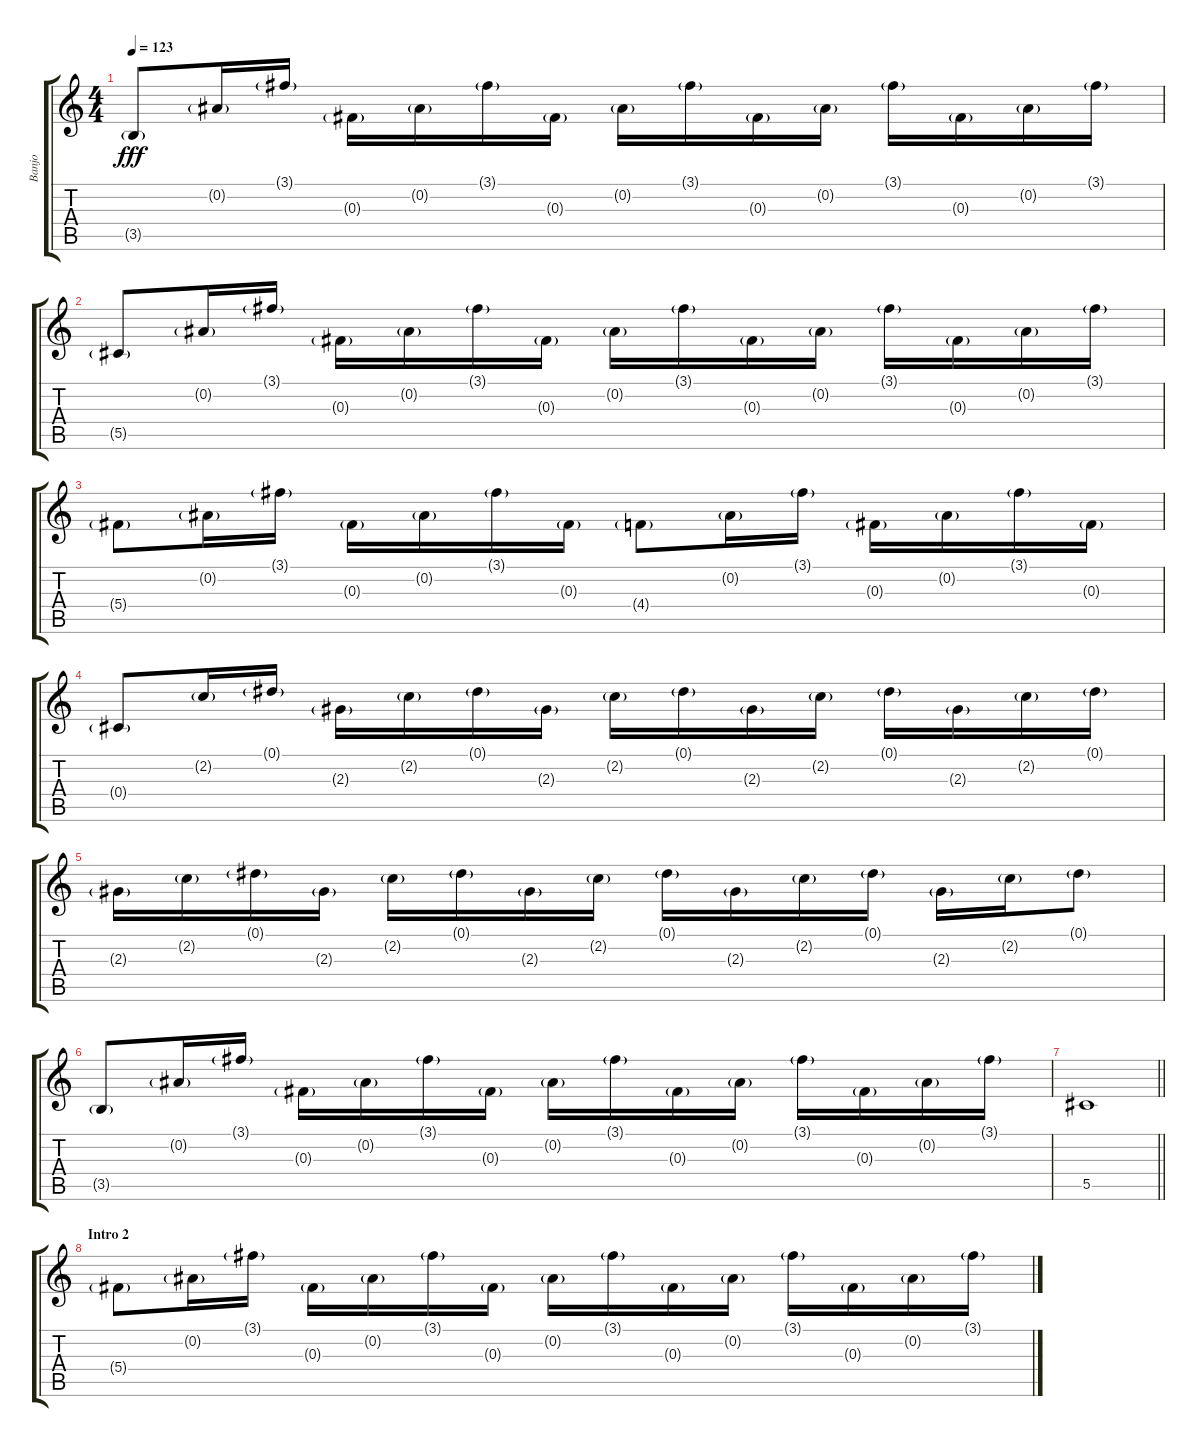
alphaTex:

\track ("Banjo" "Banjo") {instrument banjo}
\staff {score tabs}
\tuning (Eb4 Bb3 Gb3 Db3 Ab2 Eb2) {hide}
\displaytranspose 12
\ts (4 4)
\tempo 123
\clef g2
\ks c
3.5{g}.8{dy fff} 0.2{g}.16 3.1{g}.16 0.3{g}.16 0.2{g}.16 3.1{g}.16 0.3{g}.16 0.2{g}.16 3.1{g}.16 0.3{g}.16 0.2{g}.16 3.1{g}.16 0.3{g}.16 0.2{g}.16 3.1{g}.16 |
5.5{g}.8 0.2{g}.16 3.1{g}.16 0.3{g}.16 0.2{g}.16 3.1{g}.16 0.3{g}.16 0.2{g}.16 3.1{g}.16 0.3{g}.16 0.2{g}.16 3.1{g}.16 0.3{g}.16 0.2{g}.16 3.1{g}.16 |
5.4{g}.8 0.2{g}.16 3.1{g}.16 0.3{g}.16 0.2{g}.16 3.1{g}.16 0.3{g}.16 4.4{g}.8 0.2{g}.16 3.1{g}.16 0.3{g}.16 0.2{g}.16 3.1{g}.16 0.3{g}.16 |
0.4{g}.8 2.2{g}.16 0.1{g}.16 2.3{g}.16 2.2{g}.16 0.1{g}.16 2.3{g}.16 2.2{g}.16 0.1{g}.16 2.3{g}.16 2.2{g}.16 0.1{g}.16 2.3{g}.16 2.2{g}.16 0.1{g}.16 |
2.3{g}.16 2.2{g}.16 0.1{g}.16 2.3{g}.16 2.2{g}.16 0.1{g}.16 2.3{g}.16 2.2{g}.16 0.1{g}.16 2.3{g}.16 2.2{g}.16 0.1{g}.16 2.3{g}.16 2.2{g}.16 0.1{g}.8 |
3.5{g}.8 0.2{g}.16 3.1{g}.16 0.3{g}.16 0.2{g}.16 3.1{g}.16 0.3{g}.16 0.2{g}.16 3.1{g}.16 0.3{g}.16 0.2{g}.16 3.1{g}.16 0.3{g}.16 0.2{g}.16 3.1{g}.16 |
\barLineRight lightlight
5.5.1 |
\section ("" "Intro 2")
5.4{g}.8 0.2{g}.16 3.1{g}.16 0.3{g}.16 0.2{g}.16 3.1{g}.16 0.3{g}.16 0.2{g}.16 3.1{g}.16 0.3{g}.16 0.2{g}.16 3.1{g}.16 0.3{g}.16 0.2{g}.16 3.1{g}.16
